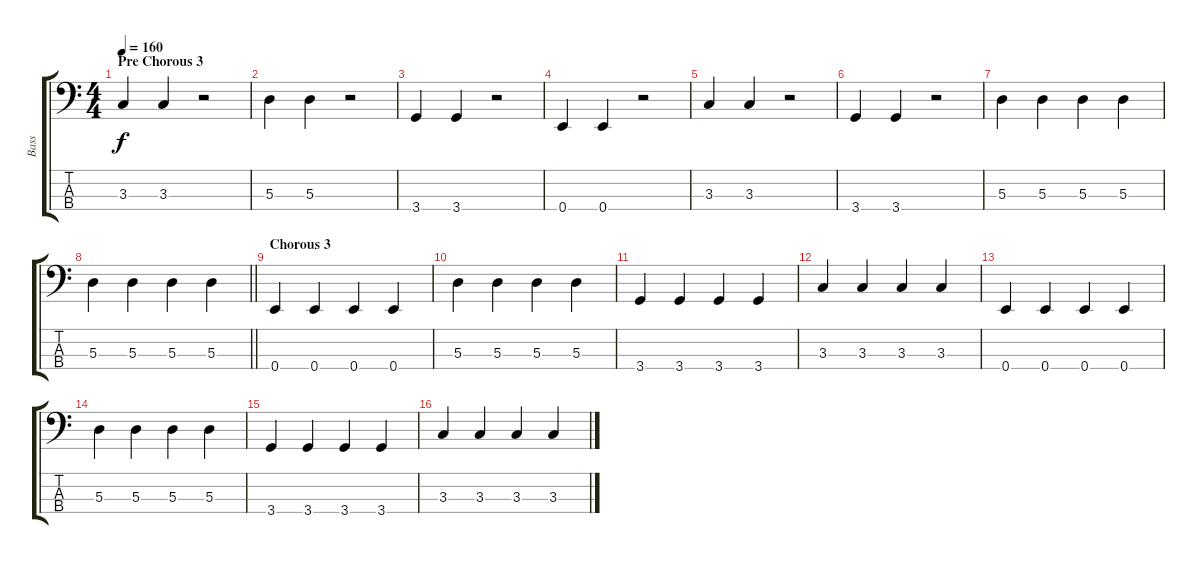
\track ("Bass" "Bass") {instrument electricbassfinger}
\staff {score tabs}
\tuning (G2 D2 A1 E1) {hide}
\ts (4 4)
\section ("" "Pre Chorous 3")
\tempo 160
\clef f4
\ks c
3.3.4{dy f} 3.3.4 r.2 |
5.3.4 5.3.4 r.2 |
3.4.4 3.4.4 r.2 |
0.4.4 0.4.4 r.2 |
3.3.4 3.3.4 r.2 |
3.4.4 3.4.4 r.2 |
5.3.4 5.3.4 5.3.4 5.3.4 |
\barLineRight lightlight
5.3.4 5.3.4 5.3.4 5.3.4 |
\section ("" "Chorous 3")
0.4.4 0.4.4 0.4.4 0.4.4 |
5.3.4 5.3.4 5.3.4 5.3.4 |
3.4.4 3.4.4 3.4.4 3.4.4 |
3.3.4 3.3.4 3.3.4 3.3.4 |
0.4.4 0.4.4 0.4.4 0.4.4 |
5.3.4 5.3.4 5.3.4 5.3.4 |
3.4.4 3.4.4 3.4.4 3.4.4 |
3.3.4 3.3.4 3.3.4 3.3.4
